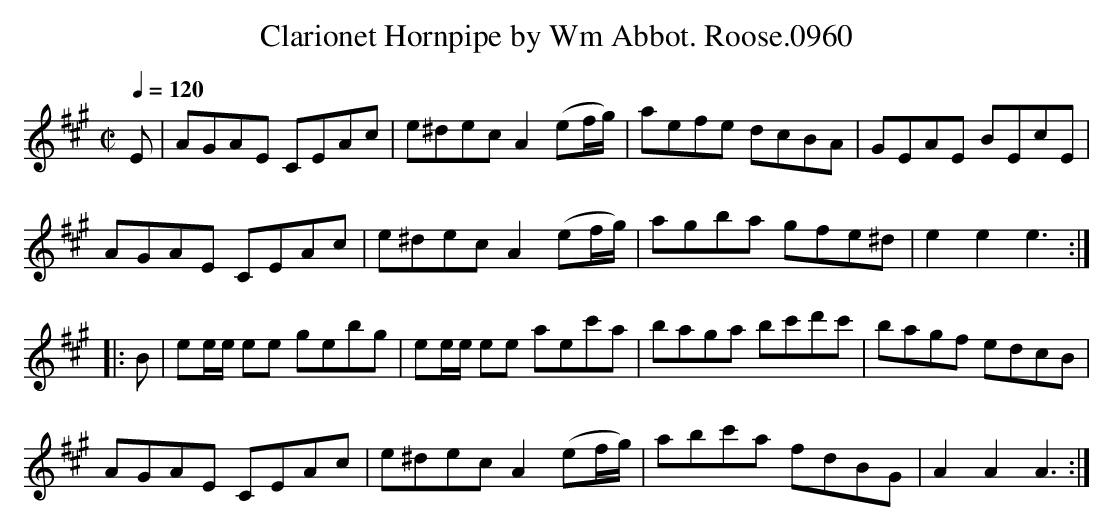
X:1
T:Clarionet Hornpipe by Wm Abbot. Roose.0960
M:C|
L:1/8
Q:1/4=120
K:A
E | AGAE CEAc | e^dec A2(ef/g/) | aefe dcBA | GEAE BEcE |
AGAE CEAc | e^dec A2(ef/g/) |  agba gfe^d | e2e2 e3 :|
|: B | ee/e/ ee gebg | ee/e/ ee aec'a | baga bc'd'c' | bagf edcB |
AGAE CEAc | e^dec A2(ef/g/) | abc'a fdBG | A2A2 A3 :|
